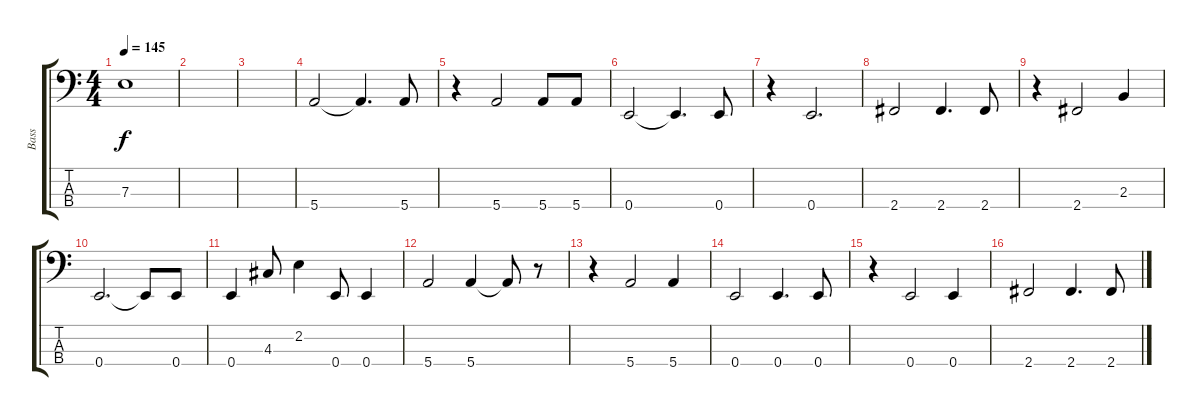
\track ("Bass" "Bass") {instrument electricbassfinger}
\staff {score tabs}
\tuning (G2 D2 A1 E1) {hide}
\ts (4 4)
\tempo 145
\clef f4
\ks c
7.3{t}.1{dy f} |
|
|
5.4.2 5.4{t}.4{d} 5.4.8 |
r.4 5.4.2 5.4.8 5.4.8 |
0.4.2 0.4{t}.4{d} 0.4.8 |
r.4 0.4.2{d} |
2.4.2 2.4.4{d} 2.4.8 |
r.4 2.4.2 2.3.4 |
0.4.2{d} 0.4{t}.8 0.4.8 |
0.4.4 4.3.8 2.2.4 0.4.8 0.4.4 |
5.4.2 5.4.4 5.4{t}.8 r.8 |
r.4 5.4.2 5.4.4 |
0.4.2 0.4.4{d} 0.4.8 |
r.4 0.4.2 0.4.4 |
2.4.2 2.4.4{d} 2.4.8
